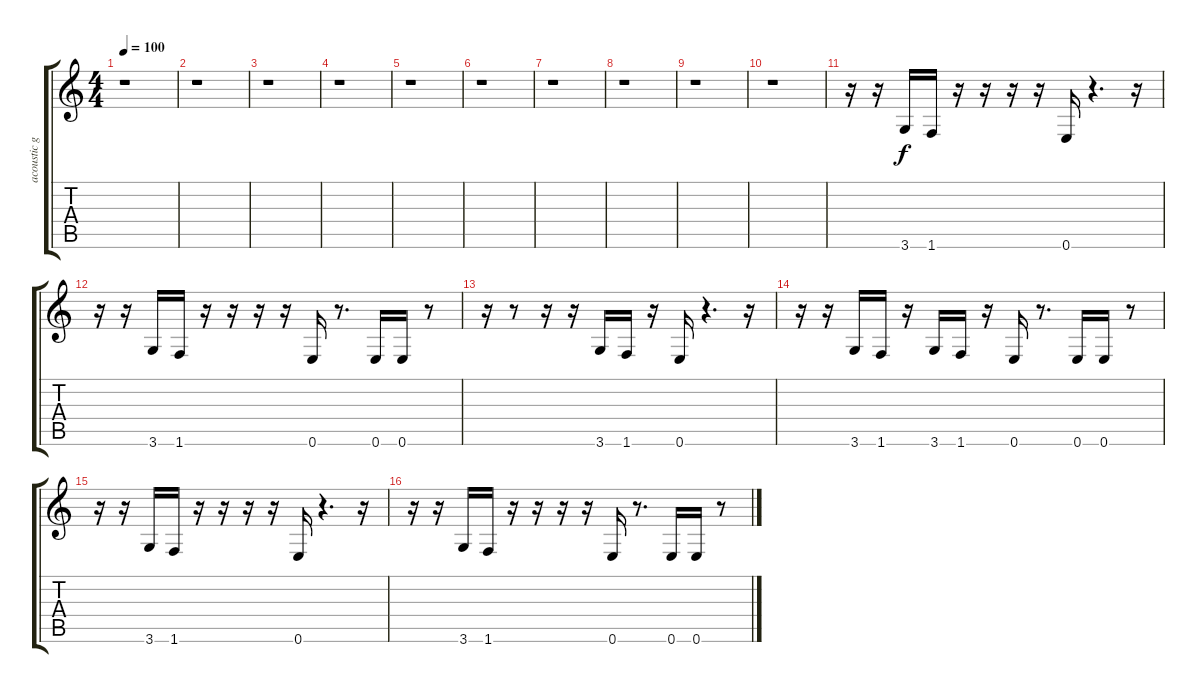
\track ("acoustic guitar 2" "acoustic g") {instrument acousticguitarsteel}
\staff {score tabs}
\tuning (E4 B3 G3 D3 A2 E2) {hide}
\ts (4 4)
\tempo 100
\clef g2
\ks c
r.1{dy f} |
r.1 |
r.1 |
r.1 |
r.1 |
r.1 |
r.1 |
r.1 |
r.1 |
r.1 |
r.16 r.16 3.6.16 1.6.16 r.16 r.16 r.16 r.16 0.6.16 r.4{d} r.16 |
r.16 r.16 3.6.16 1.6.16 r.16 r.16 r.16 r.16 0.6.16 r.8{d} 0.6.16 0.6.16 r.8 |
r.16 r.8 r.16 r.16 3.6.16 1.6.16 r.16 0.6.16 r.4{d} r.16 |
r.16 r.16 3.6.16 1.6.16 r.16 3.6.16 1.6.16 r.16 0.6.16 r.8{d} 0.6.16 0.6.16 r.8 |
r.16 r.16 3.6.16 1.6.16 r.16 r.16 r.16 r.16 0.6.16 r.4{d} r.16 |
r.16 r.16 3.6.16 1.6.16 r.16 r.16 r.16 r.16 0.6.16 r.8{d} 0.6.16 0.6.16 r.8
